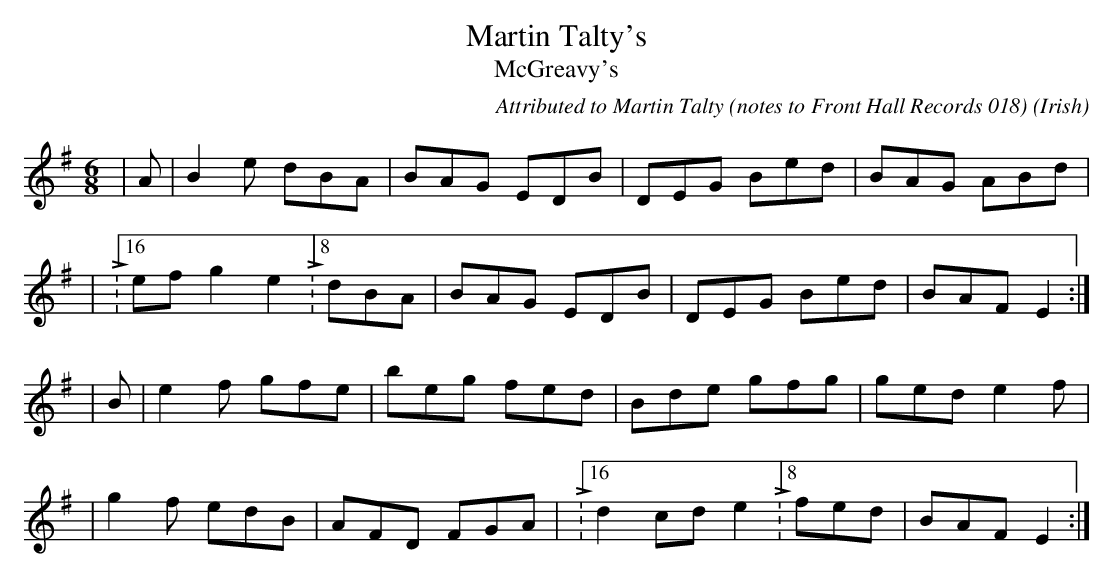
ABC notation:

X:1
T: Martin Talty's
T: McGreavy's
C: Attributed to Martin Talty (notes to Front Hall Records 018)
M: 6/8
O: Irish
K: G
|A|B2e dBA|BAG EDB|DEG Bed|BAG ABd|
|L:16 efg2e2 L:8 dBA|BAG EDB|DEG Bed|BAF E2:|
|B|e2f gfe|beg fed|Bde gfg|ged e2f|
|g2f edB|AFD FGA|L:16 d2cde2 L:8 fed|BAF E2:|
